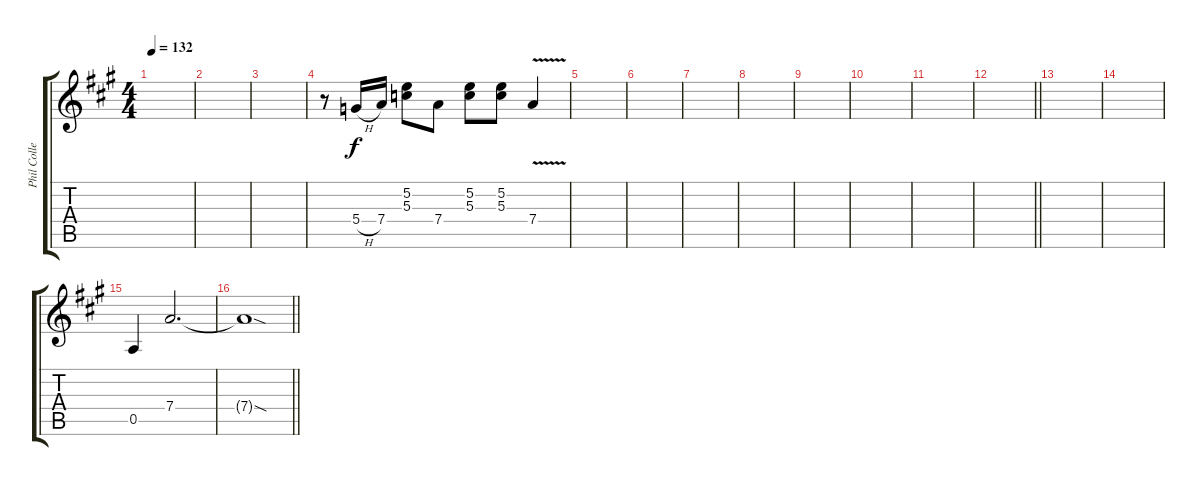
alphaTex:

\track ("Phil Collen" "Phil Colle") {instrument distortionguitar}
\staff {score tabs}
\tuning (E4 B3 G3 D3 A2 E2) {hide}
\ts (4 4)
\tempo 132
\clef g2
\ks a
|
|
|
r.8 5.4{h}.16 7.4.16 (5.2 5.3).8 7.4.8 (5.2 5.3).8 (5.2 5.3).8 7.4{v}.4 |
|
|
|
|
|
|
|
\barLineRight lightlight
|
|
|
0.5.4 7.4.2{d} |
\barLineRight lightlight
7.4{sod t}.1
